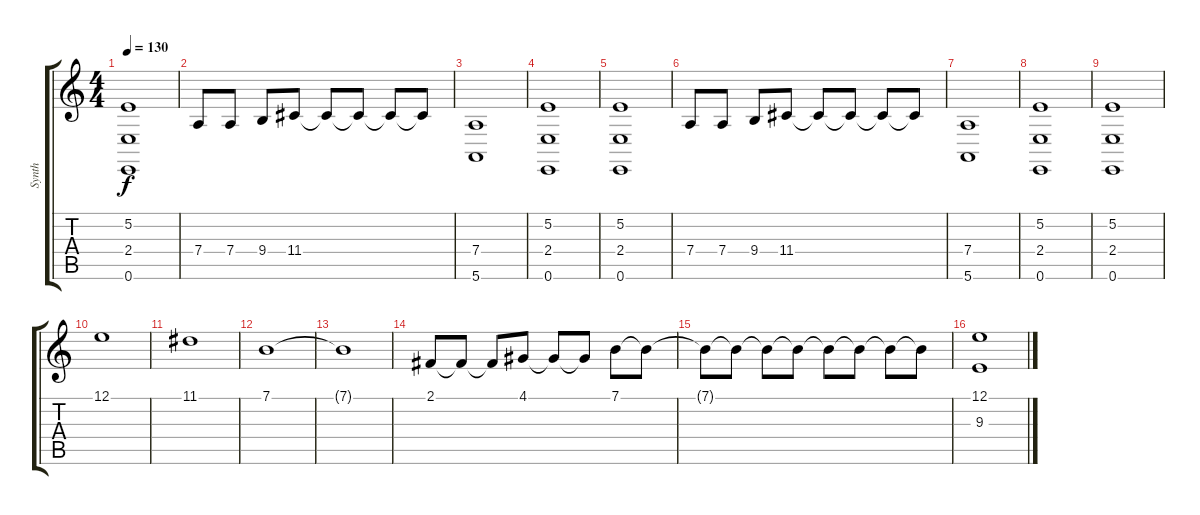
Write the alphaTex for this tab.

\track ("Synth" "Synth") {instrument synthbrass1}
\staff {score tabs}
\tuning (E4 B3 G3 D3 A2 E2) {hide}
\ts (4 4)
\tempo 130
\clef g2
\ks c
(5.2 2.4 0.6).1{dy f} |
7.4.8 7.4.8 9.4.8 11.4.8 11.4{t}.8 11.4{t}.8 11.4{t}.8 11.4{t}.8 |
(7.4 5.6).1 |
(5.2 2.4 0.6).1 |
(5.2 2.4 0.6).1 |
7.4.8 7.4.8 9.4.8 11.4.8 11.4{t}.8 11.4{t}.8 11.4{t}.8 11.4{t}.8 |
(7.4 5.6).1 |
(5.2 2.4 0.6).1 |
(5.2 2.4 0.6).1 |
12.1.1 |
11.1.1 |
7.1.1 |
7.1{t}.1 |
2.1.8 2.1{t}.8 2.1{t}.8 4.1.8 4.1{t}.8 4.1{t}.8 7.1.8 7.1{t}.8 |
7.1{t}.8 7.1{t}.8 7.1{t}.8 7.1{t}.8 7.1{t}.8 7.1{t}.8 7.1{t}.8 7.1{t}.8 |
(12.1 9.3).1
